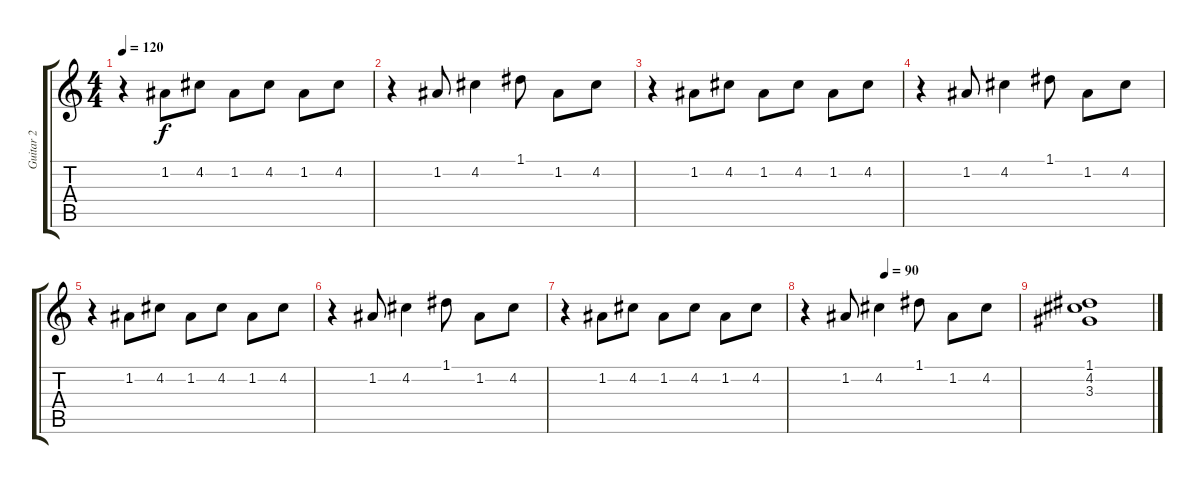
\track ("Guitar 2" "Guitar 2") {instrument acousticguitarsteel}
\staff {score tabs}
\tuning (D4 A3 F3 C3 G2 D2) {hide}
\ts (4 4)
\tempo 120
\clef g2
\ks c
r.4{dy f} 1.2.8 4.2.8 1.2.8 4.2.8 1.2.8 4.2.8 |
r.4 1.2.8 4.2.4 1.1.8 1.2.8 4.2.8 |
r.4 1.2.8 4.2.8 1.2.8 4.2.8 1.2.8 4.2.8 |
r.4 1.2.8 4.2.4 1.1.8 1.2.8 4.2.8 |
r.4 1.2.8 4.2.8 1.2.8 4.2.8 1.2.8 4.2.8 |
r.4 1.2.8 4.2.4 1.1.8 1.2.8 4.2.8 |
r.4 1.2.8 4.2.8 1.2.8 4.2.8 1.2.8 4.2.8 |
\tempo (90 0.375)
r.4 1.2.8 4.2.4 1.1.8 1.2.8 4.2.8 |
(1.1 4.2 3.3).1
